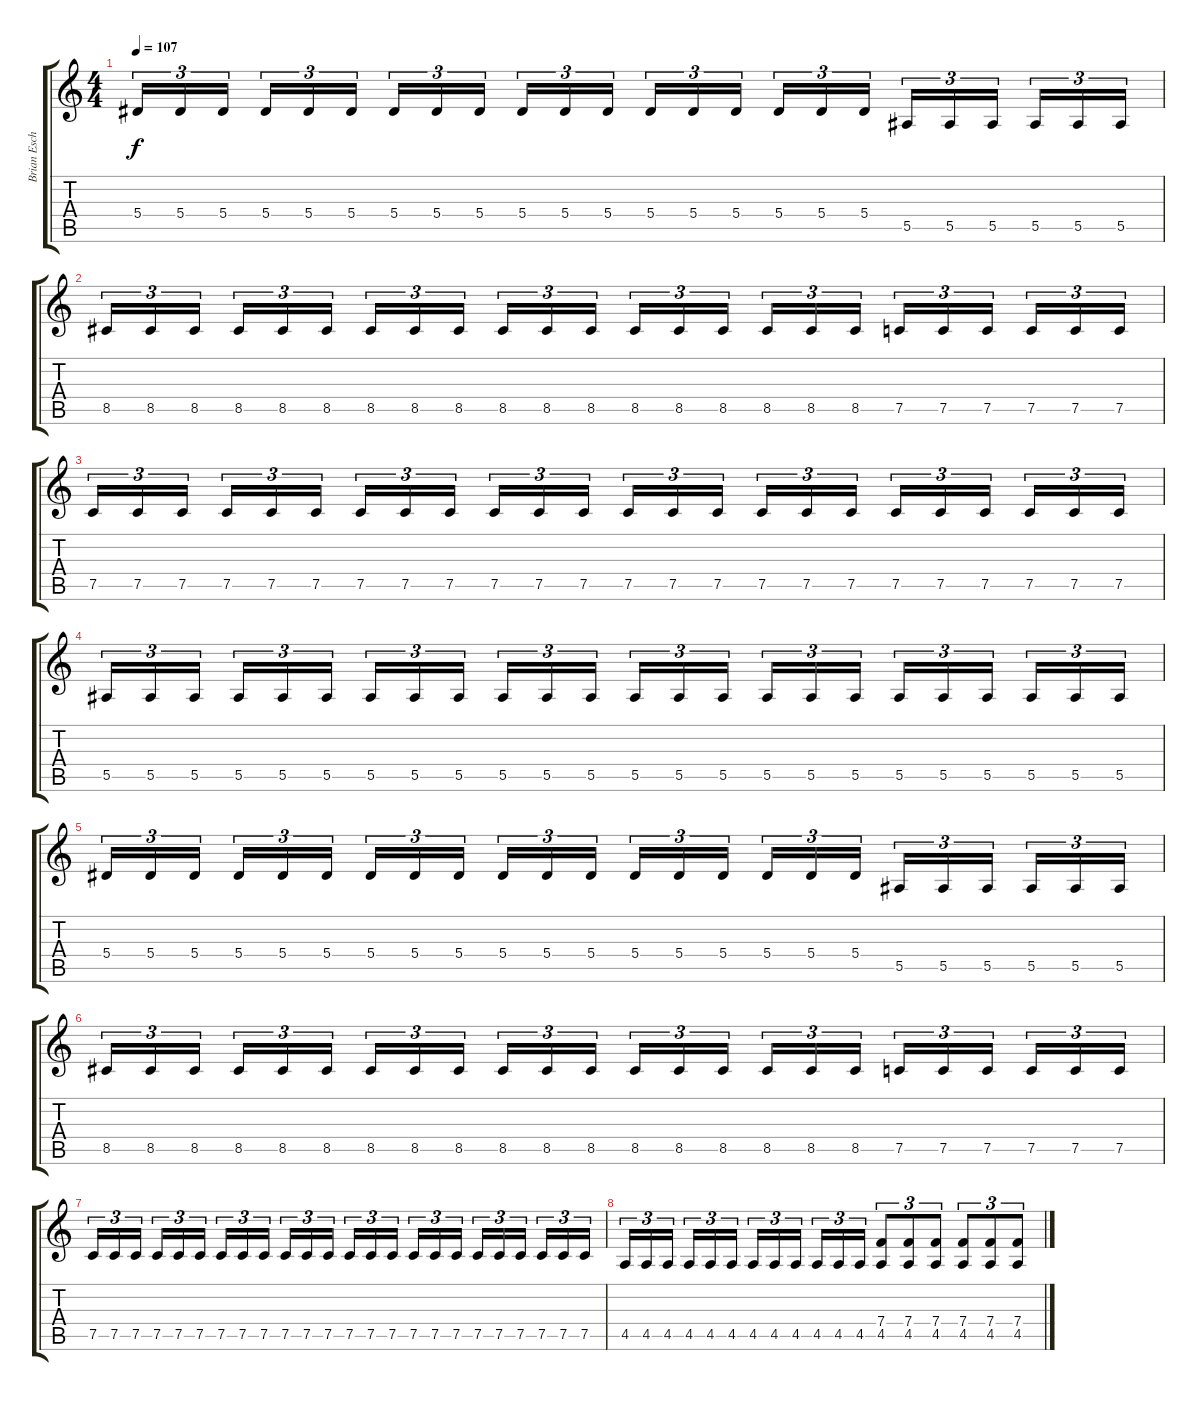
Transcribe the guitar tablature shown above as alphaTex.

\track ("Brian Eschbach (Lead Guitar)" "Brian Esch") {instrument distortionguitar}
\staff {score tabs}
\tuning (C4 G3 Eb3 Bb2 F2 C2) {hide}
\ts (4 4)
\tempo 107
\clef g2
\ks c
5.4.16{tu (3 2) dy f} 5.4.16{tu (3 2)} 5.4.16{tu (3 2)} 5.4.16{tu (3 2)} 5.4.16{tu (3 2)} 5.4.16{tu (3 2)} 5.4.16{tu (3 2)} 5.4.16{tu (3 2)} 5.4.16{tu (3 2)} 5.4.16{tu (3 2)} 5.4.16{tu (3 2)} 5.4.16{tu (3 2)} 5.4.16{tu (3 2)} 5.4.16{tu (3 2)} 5.4.16{tu (3 2)} 5.4.16{tu (3 2)} 5.4.16{tu (3 2)} 5.4.16{tu (3 2)} 5.5.16{tu (3 2)} 5.5.16{tu (3 2)} 5.5.16{tu (3 2)} 5.5.16{tu (3 2)} 5.5.16{tu (3 2)} 5.5.16{tu (3 2)} |
8.5.16{tu (3 2)} 8.5.16{tu (3 2)} 8.5.16{tu (3 2)} 8.5.16{tu (3 2)} 8.5.16{tu (3 2)} 8.5.16{tu (3 2)} 8.5.16{tu (3 2)} 8.5.16{tu (3 2)} 8.5.16{tu (3 2)} 8.5.16{tu (3 2)} 8.5.16{tu (3 2)} 8.5.16{tu (3 2)} 8.5.16{tu (3 2)} 8.5.16{tu (3 2)} 8.5.16{tu (3 2)} 8.5.16{tu (3 2)} 8.5.16{tu (3 2)} 8.5.16{tu (3 2)} 7.5.16{tu (3 2)} 7.5.16{tu (3 2)} 7.5.16{tu (3 2)} 7.5.16{tu (3 2)} 7.5.16{tu (3 2)} 7.5.16{tu (3 2)} |
7.5.16{tu (3 2)} 7.5.16{tu (3 2)} 7.5.16{tu (3 2)} 7.5.16{tu (3 2)} 7.5.16{tu (3 2)} 7.5.16{tu (3 2)} 7.5.16{tu (3 2)} 7.5.16{tu (3 2)} 7.5.16{tu (3 2)} 7.5.16{tu (3 2)} 7.5.16{tu (3 2)} 7.5.16{tu (3 2)} 7.5.16{tu (3 2)} 7.5.16{tu (3 2)} 7.5.16{tu (3 2)} 7.5.16{tu (3 2)} 7.5.16{tu (3 2)} 7.5.16{tu (3 2)} 7.5.16{tu (3 2)} 7.5.16{tu (3 2)} 7.5.16{tu (3 2)} 7.5.16{tu (3 2)} 7.5.16{tu (3 2)} 7.5.16{tu (3 2)} |
5.5.16{tu (3 2)} 5.5.16{tu (3 2)} 5.5.16{tu (3 2)} 5.5.16{tu (3 2)} 5.5.16{tu (3 2)} 5.5.16{tu (3 2)} 5.5.16{tu (3 2)} 5.5.16{tu (3 2)} 5.5.16{tu (3 2)} 5.5.16{tu (3 2)} 5.5.16{tu (3 2)} 5.5.16{tu (3 2)} 5.5.16{tu (3 2)} 5.5.16{tu (3 2)} 5.5.16{tu (3 2)} 5.5.16{tu (3 2)} 5.5.16{tu (3 2)} 5.5.16{tu (3 2)} 5.5.16{tu (3 2)} 5.5.16{tu (3 2)} 5.5.16{tu (3 2)} 5.5.16{tu (3 2)} 5.5.16{tu (3 2)} 5.5.16{tu (3 2)} |
5.4.16{tu (3 2)} 5.4.16{tu (3 2)} 5.4.16{tu (3 2)} 5.4.16{tu (3 2)} 5.4.16{tu (3 2)} 5.4.16{tu (3 2)} 5.4.16{tu (3 2)} 5.4.16{tu (3 2)} 5.4.16{tu (3 2)} 5.4.16{tu (3 2)} 5.4.16{tu (3 2)} 5.4.16{tu (3 2)} 5.4.16{tu (3 2)} 5.4.16{tu (3 2)} 5.4.16{tu (3 2)} 5.4.16{tu (3 2)} 5.4.16{tu (3 2)} 5.4.16{tu (3 2)} 5.5.16{tu (3 2)} 5.5.16{tu (3 2)} 5.5.16{tu (3 2)} 5.5.16{tu (3 2)} 5.5.16{tu (3 2)} 5.5.16{tu (3 2)} |
8.5.16{tu (3 2)} 8.5.16{tu (3 2)} 8.5.16{tu (3 2)} 8.5.16{tu (3 2)} 8.5.16{tu (3 2)} 8.5.16{tu (3 2)} 8.5.16{tu (3 2)} 8.5.16{tu (3 2)} 8.5.16{tu (3 2)} 8.5.16{tu (3 2)} 8.5.16{tu (3 2)} 8.5.16{tu (3 2)} 8.5.16{tu (3 2)} 8.5.16{tu (3 2)} 8.5.16{tu (3 2)} 8.5.16{tu (3 2)} 8.5.16{tu (3 2)} 8.5.16{tu (3 2)} 7.5.16{tu (3 2)} 7.5.16{tu (3 2)} 7.5.16{tu (3 2)} 7.5.16{tu (3 2)} 7.5.16{tu (3 2)} 7.5.16{tu (3 2)} |
7.5.16{tu (3 2)} 7.5.16{tu (3 2)} 7.5.16{tu (3 2)} 7.5.16{tu (3 2)} 7.5.16{tu (3 2)} 7.5.16{tu (3 2)} 7.5.16{tu (3 2)} 7.5.16{tu (3 2)} 7.5.16{tu (3 2)} 7.5.16{tu (3 2)} 7.5.16{tu (3 2)} 7.5.16{tu (3 2)} 7.5.16{tu (3 2)} 7.5.16{tu (3 2)} 7.5.16{tu (3 2)} 7.5.16{tu (3 2)} 7.5.16{tu (3 2)} 7.5.16{tu (3 2)} 7.5.16{tu (3 2)} 7.5.16{tu (3 2)} 7.5.16{tu (3 2)} 7.5.16{tu (3 2)} 7.5.16{tu (3 2)} 7.5.16{tu (3 2)} |
4.5.16{tu (3 2)} 4.5.16{tu (3 2)} 4.5.16{tu (3 2)} 4.5.16{tu (3 2)} 4.5.16{tu (3 2)} 4.5.16{tu (3 2)} 4.5.16{tu (3 2)} 4.5.16{tu (3 2)} 4.5.16{tu (3 2)} 4.5.16{tu (3 2)} 4.5.16{tu (3 2)} 4.5.16{tu (3 2)} (7.4 4.5).8{tu (3 2)} (7.4 4.5).8{tu (3 2)} (7.4 4.5).8{tu (3 2)} (7.4 4.5).8{tu (3 2)} (7.4 4.5).8{tu (3 2)} (7.4 4.5).8{tu (3 2)}
